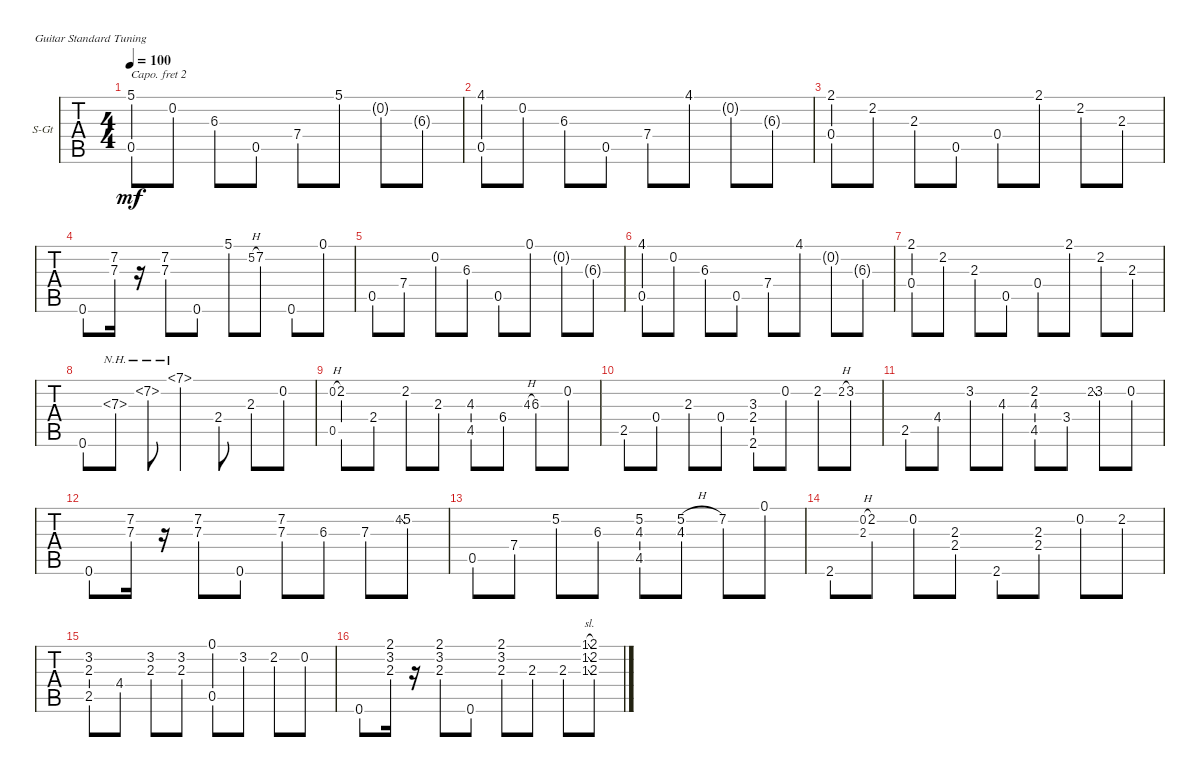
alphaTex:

\defaultSystemsLayout 4
\bracketExtendMode groupsimilarinstruments
\firstSystemTrackNameOrientation horizontal
\otherSystemsTrackNameOrientation horizontal
\track ("Steel Guitar" "S-Gt") {instrument acousticguitarsteel}
\staff {tabs}
\capo 2
\tuning (E4 B3 G3 D3 A2 E2)
\ts (4 4)
\tempo 100
\clef g2
\ks c
(5.1 0.5).8{dy mf instrument acousticguitarsteel} 0.2.8 6.3.8 0.5.8 7.4.8 5.1.8 0.2{g}.8 6.3{g}.8 |
(4.1 0.5).8 0.2.8 6.3.8 0.5.8 7.4.8 4.1.8 0.2{g}.8 6.3{g}.8 |
(2.1 0.4).8 2.2.8 2.3.8 0.5.8 0.4.8 2.1.8 2.2.8 2.3.8 |
0.6.8 (7.2 7.3).16 r.16 (7.2 7.3).8 0.6.8 5.1.8 5.2{h}.8{gr onbeat} 7.2.8 0.6.8 0.1.8 |
0.5.8 7.4.8 0.2.8 6.3.8 0.5.8 0.1.8 0.2{g}.8 6.3{g}.8 |
(4.1 0.5).8 0.2.8 6.3.8 0.5.8 7.4.8 4.1.8 0.2{g}.8 6.3{g}.8 |
(2.1 0.4).8 2.2.8 2.3.8 0.5.8 0.4.8 2.1.8 2.2.8 2.3.8 |
0.6.8 7.3{nh}.8 7.2{nh}.8 7.1{nh}.4 2.4.8 2.3.8 0.2.8 |
(0.2{h} 0.5).8{gr onbeat} 2.2.8 2.4.8 2.2.8 2.3.8 (4.3 4.5).8 6.4.8 4.3{h}.8{gr onbeat} 6.3.8 0.2.8 |
2.5.8 0.4.8 2.3.8 0.4.8 (3.3 2.4 2.6).8 0.2.8 2.2.8 2.2{h}.8{gr onbeat} 3.2.8 |
2.5.8 4.4.8 3.2.8 4.3.8 (2.2 4.3 4.5).8 3.4.8 2.2{ss}.8{gr onbeat} 3.2.8 0.2.8 |
0.6.8 (7.2 7.3).16 r.16 (7.2 7.3).8 0.6.8 (7.2 7.3).8 6.3.8 7.3.8 4.2{ss}.8{gr onbeat} 5.2.8 |
0.5.8 7.4.8 5.2.8 6.3.8 (5.2 4.5 4.3).8 (5.2{h} 4.3).8 7.2.8 0.1.8 |
2.6.8 (0.2{h} 2.3).8{gr onbeat} 2.2.8 0.2.8 (2.3 2.4).8 2.6.8 (2.4 2.3).8 0.2.8 2.2.8 |
(3.2 2.3 2.5).8 4.4.8 (3.2 2.3).8 (3.2 2.3).8 (0.1 0.5).8 3.2.8 2.2.8 0.2.8 |
0.6.8 (2.3 3.2 2.1).16 r.16 (2.1 3.2 2.3).8 0.6.8 (2.3 3.2 2.1).8 2.3.8 2.3.8 (1.3{sl} 1.2{sl} 1.1{sl}).8{gr onbeat} (2.3 2.2 2.1).8
